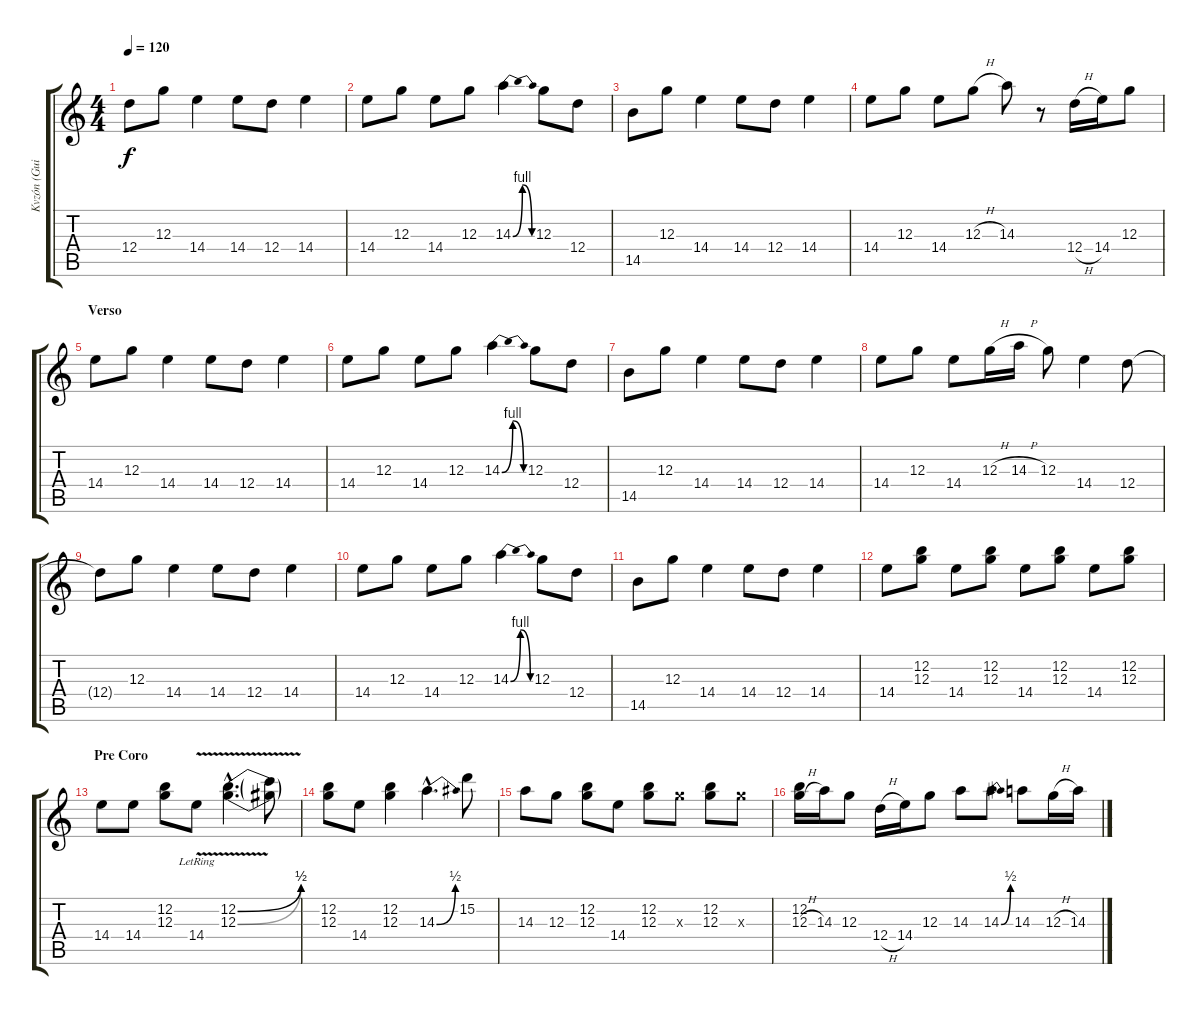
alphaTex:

\track ("Kvzón (Guitarra)" "Kvzón (Gui") {instrument overdrivenguitar}
\staff {score tabs}
\tuning (E4 B3 G3 D3 A2 E2) {hide}
\ts (4 4)
\tempo 120
\clef g2
\ks c
12.4{t}.8{dy f} 12.3.8 14.4.4 14.4.8 12.4.8 14.4.4 |
14.4.8 12.3.8 14.4.8 12.3.8 14.3{be (bendrelease 0 0 30 4 45 4 60 0)}.4 12.3.8 12.4.8 |
14.5.8 12.3.8 14.4.4 14.4.8 12.4.8 14.4.4 |
14.4.8 12.3.8 14.4.8 12.3{h}.8 14.3.8 r.8 12.4{h}.16 14.4.16 12.3.8 |
\section ("" "Verso")
14.4.8 12.3.8 14.4.4 14.4.8 12.4.8 14.4.4 |
14.4.8 12.3.8 14.4.8 12.3.8 14.3{be (bendrelease 0 0 30 4 45 4 60 0)}.4 12.3.8 12.4.8 |
14.5.8 12.3.8 14.4.4 14.4.8 12.4.8 14.4.4 |
14.4.8 12.3.8 14.4.8 12.3{h}.16 14.3{h}.16 12.3.8 14.4.4 12.4.8 |
12.4{t}.8 12.3.8 14.4.4 14.4.8 12.4.8 14.4.4 |
14.4.8 12.3.8 14.4.8 12.3.8 14.3{be (bendrelease 0 0 30 4 45 4 60 0)}.4 12.3.8 12.4.8 |
14.5.8 12.3.8 14.4.4 14.4.8 12.4.8 14.4.4 |
14.4.8{instrument distortionguitar} (12.2 12.3).8 14.4.8 (12.2 12.3).8 14.4.8 (12.2 12.3).8 14.4.8 (12.2 12.3).8 |
\section ("" "Pre Coro")
14.4.8 14.4.8 (12.2 12.3).8 14.4{v lr}.8 (12.2{be (bend 0 0 60 2) v hac} 12.3{be (bend 0 0 60 2) v hac}).4{d} (12.2{t} 12.3{t}).8 |
(12.2 12.3).8 14.4.8 (12.2 12.3).4 14.3{be (bend 0 0 60 2) hac}.4{d} 15.2.8 |
14.3.8 12.3.8 (12.2 12.3).8 14.4.8 (12.2 12.3).8 12.3{x}.8 (12.2 12.3).8 12.3{x}.8 |
(12.2 12.3{h}).16 14.3.16 12.3.8 12.4{h}.16 14.4.16 12.3.8 14.3.8 14.3{be (bend 0 0 60 2)}.8 14.3.8 12.3{h}.16 14.3{h}.16
